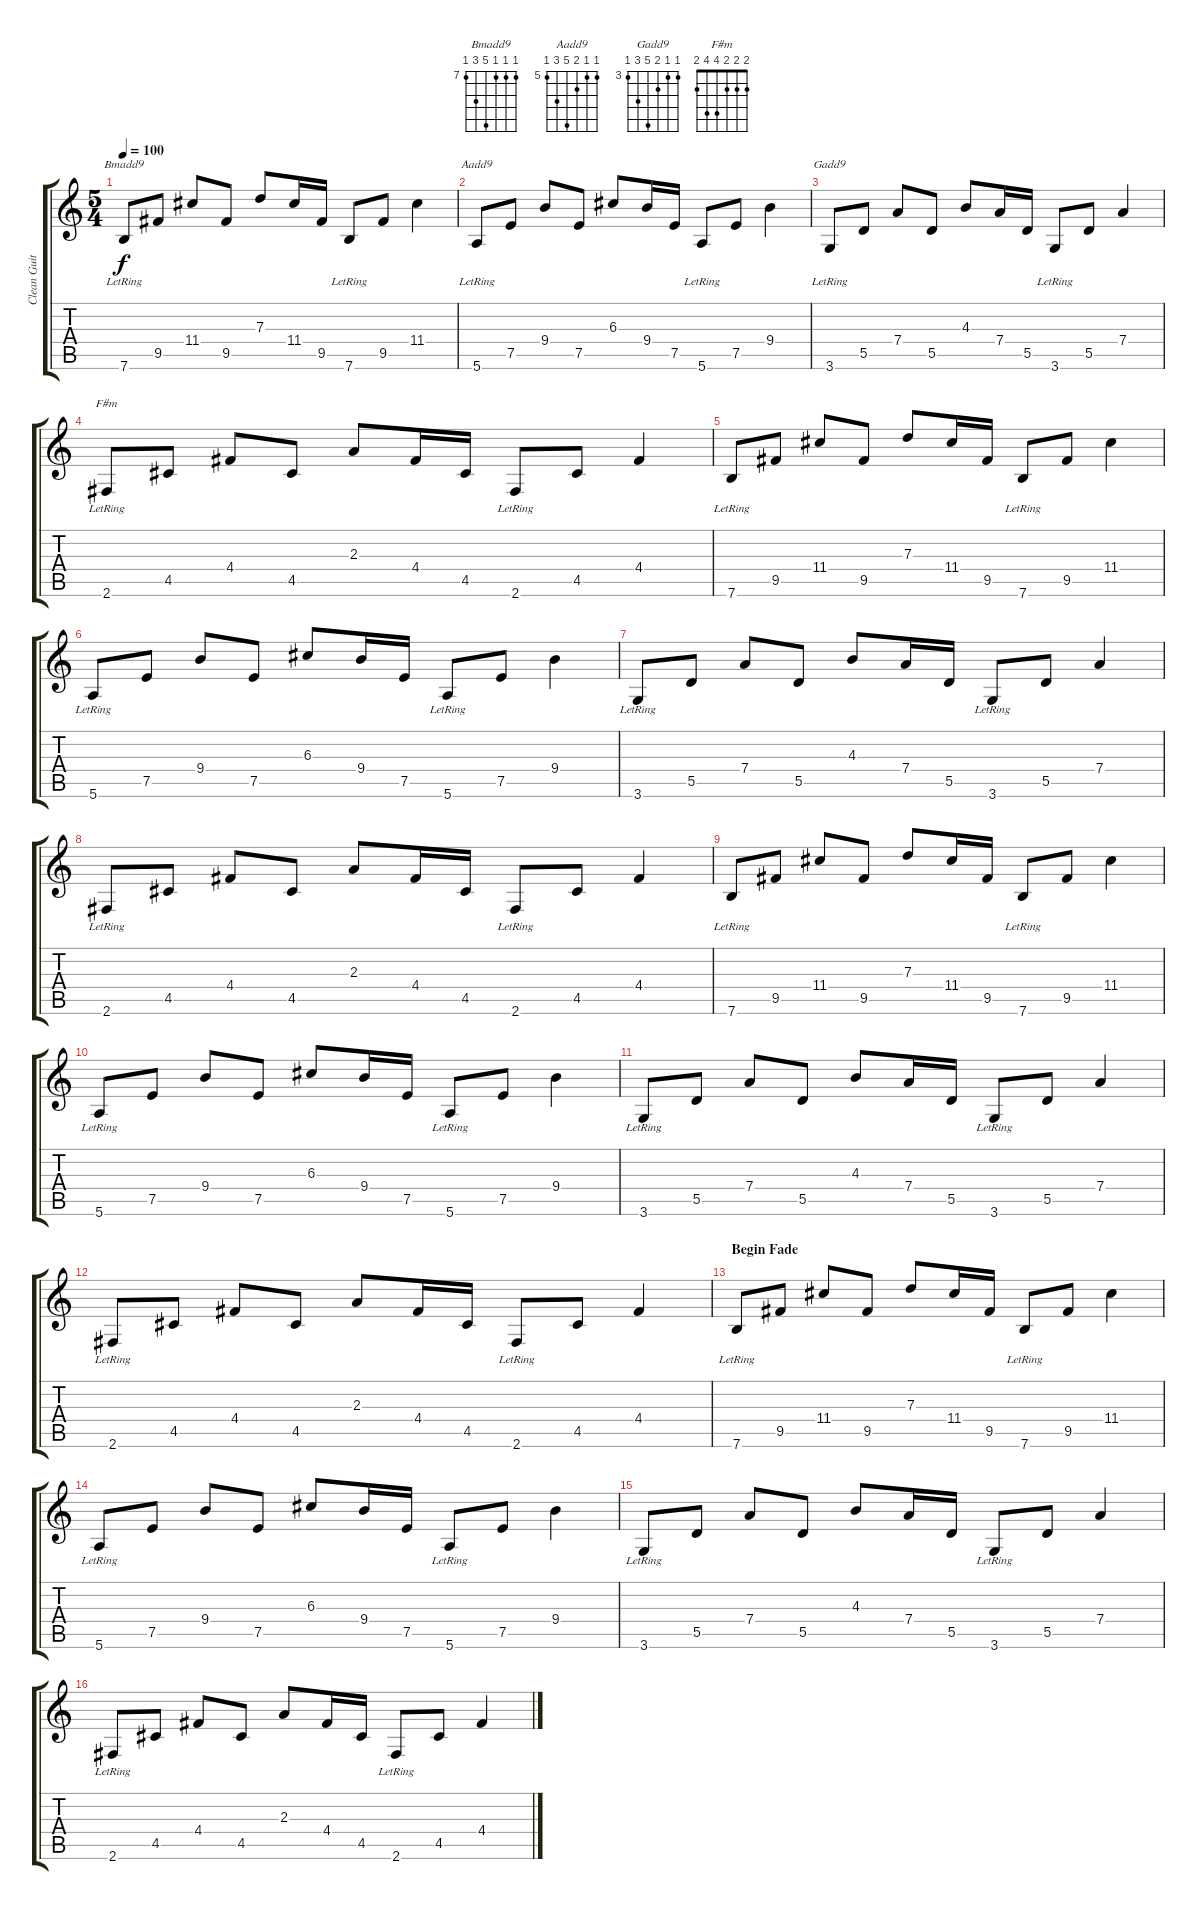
\track ("Clean Guitar" "Clean Guit") {instrument electricguitarjazz}
\staff {score tabs}
\tuning (E4 B3 G3 D3 A2 E2) {hide}
\chord ("Bmadd9" 7 7 7 11 9 7) {firstfret 7}
\chord ("Aadd9" 5 5 6 9 7 5) {firstfret 5}
\chord ("Gadd9" 3 3 4 7 5 3) {firstfret 3}
\chord ("F#m" 2 2 2 4 4 2)
\ts (5 4)
\tempo 100
\clef g2
\ks c
7.6{lr}.8{ch "Bmadd9" dy f} 9.5.8 11.4.8 9.5.8 7.3.8 11.4.16 9.5.16 7.6{lr}.8 9.5.8 11.4.4 |
5.6{lr}.8{ch "Aadd9"} 7.5.8 9.4.8 7.5.8 6.3.8 9.4.16 7.5.16 5.6{lr}.8 7.5.8 9.4.4 |
3.6{lr}.8{ch "Gadd9"} 5.5.8 7.4.8 5.5.8 4.3.8 7.4.16 5.5.16 3.6{lr}.8 5.5.8 7.4.4 |
2.6{lr}.8{ch "F#m"} 4.5.8 4.4.8 4.5.8 2.3.8 4.4.16 4.5.16 2.6{lr}.8 4.5.8 4.4.4 |
7.6{lr}.8 9.5.8 11.4.8 9.5.8 7.3.8 11.4.16 9.5.16 7.6{lr}.8 9.5.8 11.4.4 |
5.6{lr}.8 7.5.8 9.4.8 7.5.8 6.3.8 9.4.16 7.5.16 5.6{lr}.8 7.5.8 9.4.4 |
3.6{lr}.8 5.5.8 7.4.8 5.5.8 4.3.8 7.4.16 5.5.16 3.6{lr}.8 5.5.8 7.4.4 |
2.6{lr}.8 4.5.8 4.4.8 4.5.8 2.3.8 4.4.16 4.5.16 2.6{lr}.8 4.5.8 4.4.4 |
7.6{lr}.8 9.5.8 11.4.8 9.5.8 7.3.8 11.4.16 9.5.16 7.6{lr}.8 9.5.8 11.4.4 |
5.6{lr}.8{volume 11} 7.5.8 9.4.8 7.5.8 6.3.8 9.4.16 7.5.16 5.6{lr}.8 7.5.8 9.4.4 |
3.6{lr}.8{volume 10} 5.5.8 7.4.8 5.5.8 4.3.8 7.4.16 5.5.16 3.6{lr}.8 5.5.8 7.4.4 |
2.6{lr}.8{volume 8} 4.5.8 4.4.8 4.5.8 2.3.8 4.4.16 4.5.16 2.6{lr}.8 4.5.8 4.4.4 |
\section ("" "Begin Fade")
7.6{lr}.8{volume 6} 9.5.8 11.4.8 9.5.8 7.3.8 11.4.16 9.5.16 7.6{lr}.8 9.5.8 11.4.4 |
5.6{lr}.8{volume 6} 7.5.8 9.4.8 7.5.8 6.3.8 9.4.16 7.5.16 5.6{lr}.8 7.5.8 9.4.4 |
3.6{lr}.8{volume 3} 5.5.8 7.4.8 5.5.8 4.3.8 7.4.16 5.5.16 3.6{lr}.8 5.5.8 7.4.4 |
2.6{lr}.8{volume 2} 4.5.8 4.4.8 4.5.8 2.3.8 4.4.16 4.5.16 2.6{lr}.8 4.5.8 4.4.4
